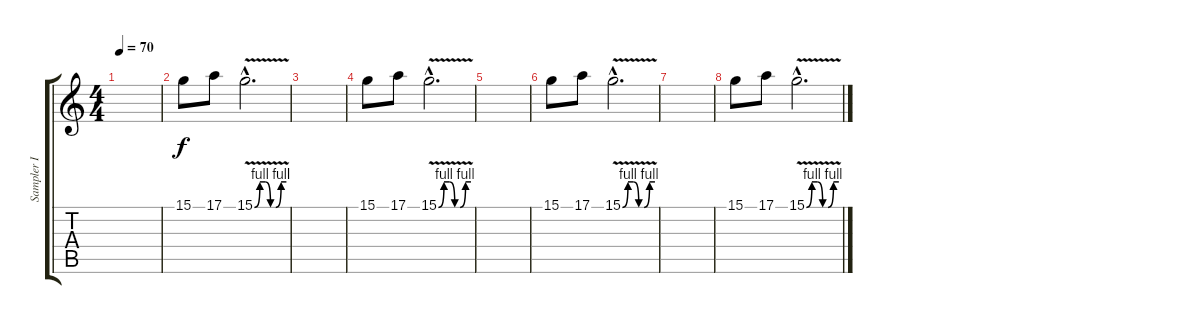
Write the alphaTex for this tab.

\track ("Sampler I" "Sampler I") {instrument lead1square}
\staff {score tabs}
\tuning (E4 B3 G3 D3 A2 E2) {hide}
\ts (4 4)
\tempo 70
\clef g2
\ks c
|
15.1.8 17.1.8 15.1{be (custom 0 0 10 4 20 4 30 0 40 0 50 4 60 4) v hac}.2{d} |
|
15.1.8 17.1.8 15.1{be (custom 0 0 10 4 20 4 30 0 40 0 50 4 60 4) v hac}.2{d} |
|
15.1.8 17.1.8 15.1{be (custom 0 0 10 4 20 4 30 0 40 0 50 4 60 4) v hac}.2{d} |
|
15.1.8 17.1.8 15.1{be (custom 0 0 10 4 20 4 30 0 40 0 50 4 60 4) v hac}.2{d}
